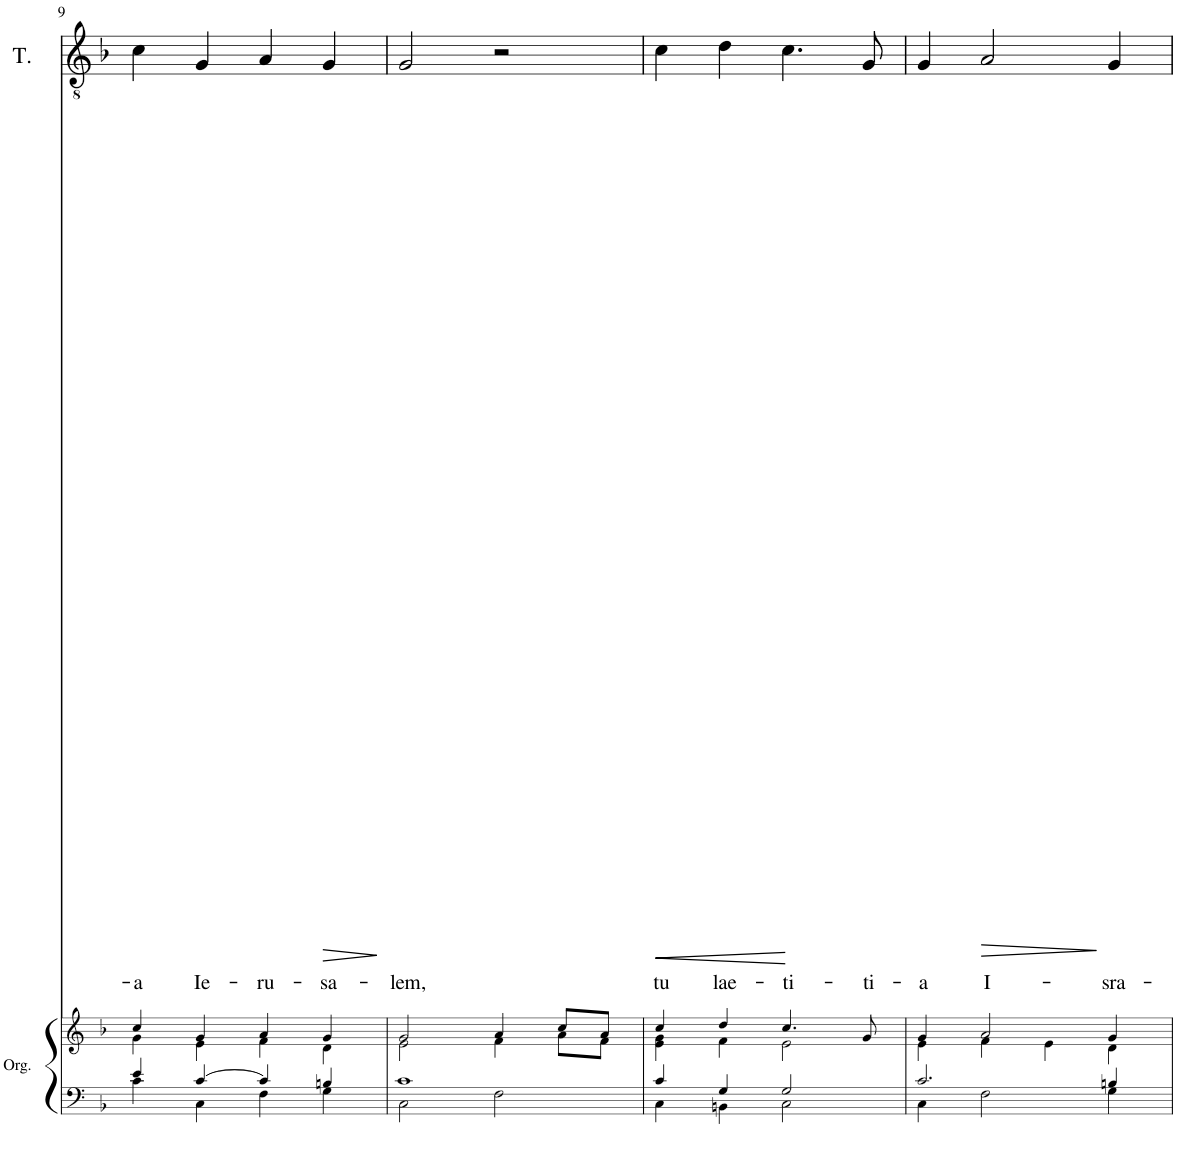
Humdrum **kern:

**kern	**kern	**kern	**text	**dynam
*part2	*part2	*part1	*part1	*part1
*staff3	*staff2	*staff1	*staff1	*staff1
*I"Organ	*	*I"Tenor	*	*
*I'Org.	*	*I'T.	*	*
!!LO:PB:g=z
*clefF4	*clefG2	*clefGv2	*	*
*k[b-]	*k[b-]	*k[b-]	*	*
*M4/4	*M4/4	*M4/4	*	*
*met(c)	*met(c)	*met(c)	*	*
=9	=9	=9	=9	=9
*^	*^	*	*	*
!	!	!	!	!	!LO:LY:b	!
4e/	4c\	4cc/	4g\	4c\	-a	.
!	!	!	!	!	!LO:LY:b	!
[4c/	4C\	4g/	4e\	4G/	Ie-	.
!	!	!	!	!	!LO:LY:b	!
4c/]	4F\	4a/	4f\	4A/	-ru-	.
!	!	!	!	!	!LO:LY:b	!LO:HP:b
4Bn/	4G\	4g/	4d\	4G/	-sa-	>
*v	*v	*	*	*	*	*
*	*v	*v	*	*	*
.	.	.	.	]
=10	=10	=10	=10	=10
*^	*^	*	*	*
!	!	!	!	!	!LO:LY:b	!
1c	2C\	2g/	2e\	2G/	-lem,	.
.	2F\	4a/	4f\	2r	.	.
.	.	8cc/L	8a\L	.	.	.
.	.	8a/J	8f\J	.	.	.
=11	=11	=11	=11	=11	=11	=11
!	!	!	!	!	!LO:LY:b	!LO:HP:b
4c/	4C\	4cc/	4e\ 4g\	4c\	tu	<
!	!	!	!	!	!LO:LY:b	!
4G/	4BBn\	4dd/	4f\	4d\	lae-	.
!	!	!	!	!	!LO:LY:b	!
2G/	2C\	4.cc/	2e\	4.c\	-ti-	[
!	!	!	!	!	!LO:LY:b	!
.	.	8g/	.	8G/	-ti-	.
=12	=12	=12	=12	=12	=12	=12
!	!	!	!	!	!LO:LY:b	!
2.c/	4C\	4g/	4e\	4G/	-a	.
!	!	!	!	!	!LO:LY:b	!LO:HP:b
.	2F\	2a/	4f\	2A/	I-	>
.	.	.	4e\	.	.	.
!	!	!	!	!	!LO:LY:b	!
4Bn/	4G\	4g/	4d\	4G/	-sra-	.
*v	*v	*	*	*	*	*
*	*v	*v	*	*	*
.	.	.	.	]
=	=	=	=	=
*-	*-	*-	*-	*-
